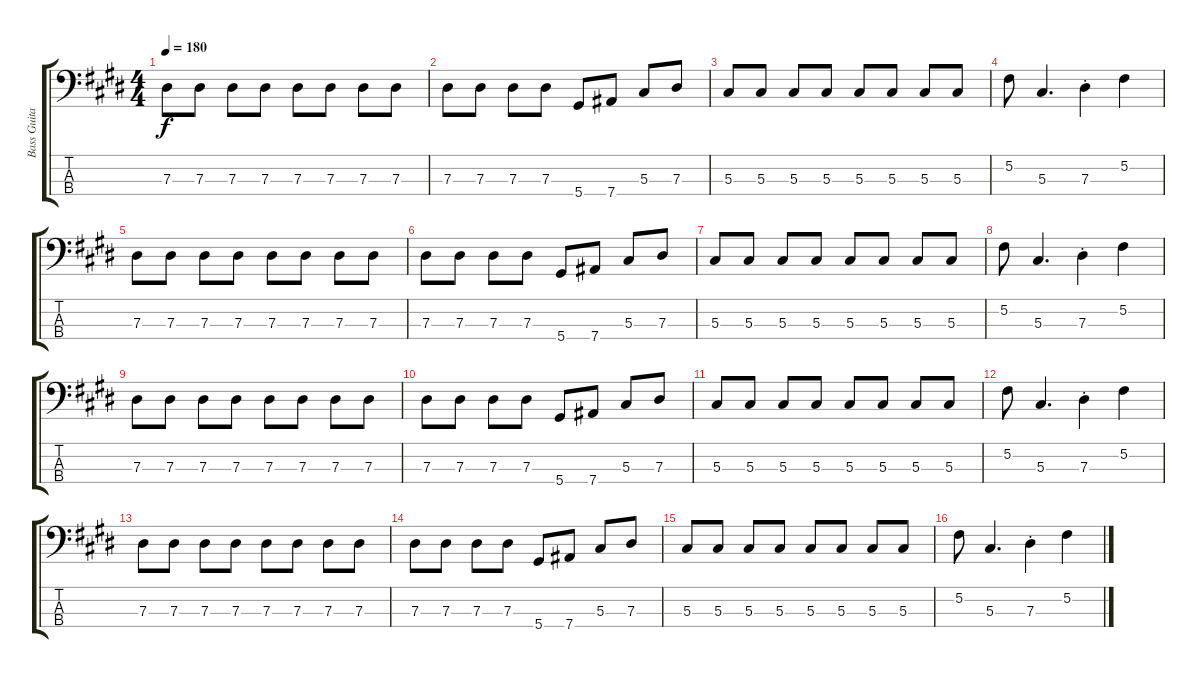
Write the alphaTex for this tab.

\track ("Bass Guitar" "Bass Guita") {instrument electricbassfinger}
\staff {score tabs}
\tuning (Gb2 Db2 Ab1 Eb1) {hide}
\ts (4 4)
\tempo 180
\clef f4
\ks e
7.3.8{dy f} 7.3.8 7.3.8 7.3.8 7.3.8 7.3.8 7.3.8 7.3.8 |
7.3.8 7.3.8 7.3.8 7.3.8 5.4.8 7.4.8 5.3.8 7.3.8 |
5.3.8 5.3.8 5.3.8 5.3.8 5.3.8 5.3.8 5.3.8 5.3.8 |
5.2.8 5.3.4{d} 7.3{st}.4 5.2.4 |
7.3.8 7.3.8 7.3.8 7.3.8 7.3.8 7.3.8 7.3.8 7.3.8 |
7.3.8 7.3.8 7.3.8 7.3.8 5.4.8 7.4.8 5.3.8 7.3.8 |
5.3.8 5.3.8 5.3.8 5.3.8 5.3.8 5.3.8 5.3.8 5.3.8 |
5.2.8 5.3.4{d} 7.3{st}.4 5.2.4 |
7.3.8 7.3.8 7.3.8 7.3.8 7.3.8 7.3.8 7.3.8 7.3.8 |
7.3.8 7.3.8 7.3.8 7.3.8 5.4.8 7.4.8 5.3.8 7.3.8 |
5.3.8 5.3.8 5.3.8 5.3.8 5.3.8 5.3.8 5.3.8 5.3.8 |
5.2.8 5.3.4{d} 7.3{st}.4 5.2.4 |
7.3.8 7.3.8 7.3.8 7.3.8 7.3.8 7.3.8 7.3.8 7.3.8 |
7.3.8 7.3.8 7.3.8 7.3.8 5.4.8 7.4.8 5.3.8 7.3.8 |
5.3.8 5.3.8 5.3.8 5.3.8 5.3.8 5.3.8 5.3.8 5.3.8 |
5.2.8 5.3.4{d} 7.3{st}.4 5.2.4
